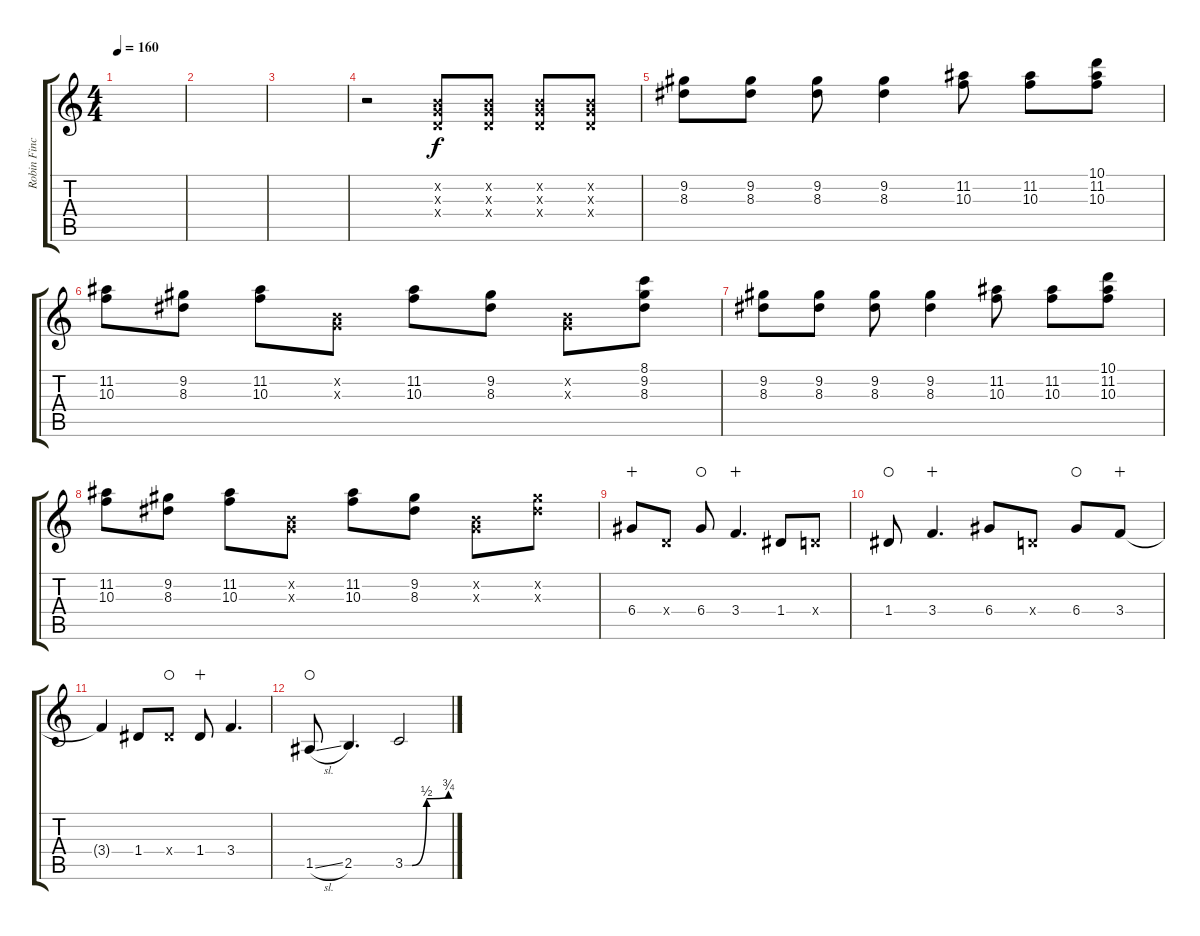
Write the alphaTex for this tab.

\track ("Robin Finck" "Robin Finc") {instrument overdrivenguitar}
\staff {score tabs}
\tuning (E4 B3 G3 D3 A2 D2) {hide}
\ts (4 4)
\tempo 160
\clef g2
\ks c
|
|
|
r.2 (0.2{x} 0.3{x} 0.4{x}).8 (0.2{x} 0.3{x} 0.4{x}).8 (0.2{x} 0.3{x} 0.4{x}).8 (0.2{x} 0.3{x} 0.4{x}).8 |
(9.2 8.3).8{volume 8} (9.2 8.3).8 (9.2 8.3).8 (9.2 8.3).4 (11.2 10.3).8 (11.2 10.3).8 (10.1 11.2 10.3).8 |
(11.2 10.3).8 (9.2 8.3).8 (11.2 10.3).8 (0.2{x} 0.3{x}).8 (11.2 10.3).8 (9.2 8.3).8 (0.2{x} 0.3{x}).8 (8.1 9.2 8.3).8 |
(9.2 8.3).8 (9.2 8.3).8 (9.2 8.3).8 (9.2 8.3).4 (11.2 10.3).8 (11.2 10.3).8 (10.1 11.2 10.3).8 |
(11.2 10.3).8 (9.2 8.3).8 (11.2 10.3).8 (0.2{x} 0.3{x}).8 (11.2 10.3).8 (9.2 8.3).8 (0.2{x} 0.3{x}).8 (9.2{x} 8.3{x}).8 |
6.4.8{volume 11 wahc} 0.4{x}.8 6.4.8{waho} 3.4.4{d wahc} 1.4.8 0.4{x}.8 |
1.4.8{waho} 3.4.4{d wahc} 6.4.8 0.4{x}.8 6.4.8{waho} 3.4.8{wahc} |
3.4{t}.4 1.4.8 1.4{x}.8{waho} 1.4.8{wahc} 3.4.4{d} |
1.5{sl}.8{waho} 2.5.4{d} 3.5{be (custom 0 0 10 0 30 2 60 3)}.2
